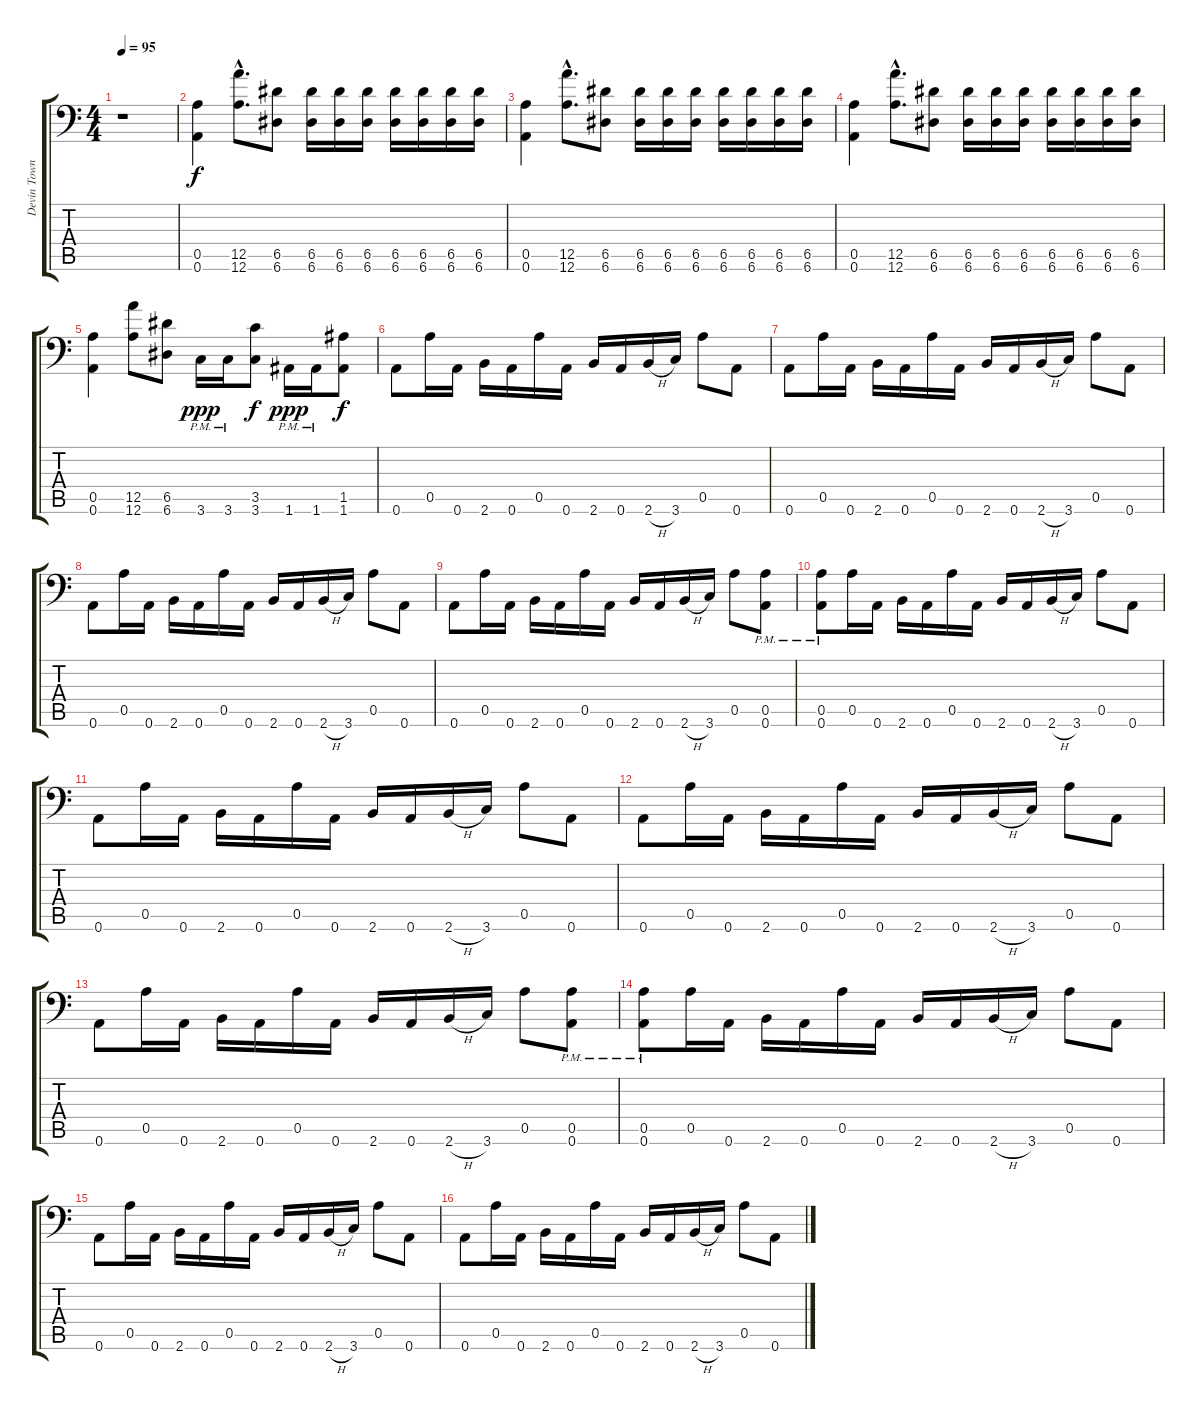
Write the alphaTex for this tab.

\track ("Devin Townsend" "Devin Town") {instrument distortionguitar}
\staff {score tabs}
\tuning (E4 A3 E3 A2 A2 A1) {hide}
\ts (4 4)
\tempo 95
\clef f4
\ks c
r.1{dy f} |
(0.5 0.6).4 (12.5{hac} 12.6{hac}).8{d} (6.5 6.6).8 (6.5 6.6).16 (6.5 6.6).16 (6.5 6.6).16 (6.5 6.6).16 (6.5 6.6).16 (6.5 6.6).16 (6.5 6.6).16 |
(0.5 0.6).4 (12.5{hac} 12.6{hac}).8{d} (6.5 6.6).8 (6.5 6.6).16 (6.5 6.6).16 (6.5 6.6).16 (6.5 6.6).16 (6.5 6.6).16 (6.5 6.6).16 (6.5 6.6).16 |
(0.5 0.6).4 (12.5{hac} 12.6{hac}).8{d} (6.5 6.6).8 (6.5 6.6).16 (6.5 6.6).16 (6.5 6.6).16 (6.5 6.6).16 (6.5 6.6).16 (6.5 6.6).16 (6.5 6.6).16 |
(0.5 0.6).4 (12.5 12.6).8 (6.5 6.6).8 3.6{pm}.16{dy ppp} 3.6{pm}.16 (3.5 3.6).8{dy f} 1.6{pm}.16{dy ppp} 1.6{pm}.16 (1.5 1.6).8{dy f} |
0.6.8 0.5.16 0.6.16 2.6.16 0.6.16 0.5.16 0.6.16 2.6.16 0.6.16 2.6{h}.16 3.6.16 0.5.8 0.6.8 |
0.6.8 0.5.16 0.6.16 2.6.16 0.6.16 0.5.16 0.6.16 2.6.16 0.6.16 2.6{h}.16 3.6.16 0.5.8 0.6.8 |
0.6.8 0.5.16 0.6.16 2.6.16 0.6.16 0.5.16 0.6.16 2.6.16 0.6.16 2.6{h}.16 3.6.16 0.5.8 0.6.8 |
0.6.8 0.5.16 0.6.16 2.6.16 0.6.16 0.5.16 0.6.16 2.6.16 0.6.16 2.6{h}.16 3.6.16 0.5.8 (0.5{pm} 0.6{pm}).8 |
(0.5{pm} 0.6{pm}).8 0.5.16 0.6.16 2.6.16 0.6.16 0.5.16 0.6.16 2.6.16 0.6.16 2.6{h}.16 3.6.16 0.5.8 0.6.8 |
0.6.8 0.5.16 0.6.16 2.6.16 0.6.16 0.5.16 0.6.16 2.6.16 0.6.16 2.6{h}.16 3.6.16 0.5.8 0.6.8 |
0.6.8 0.5.16 0.6.16 2.6.16 0.6.16 0.5.16 0.6.16 2.6.16 0.6.16 2.6{h}.16 3.6.16 0.5.8 0.6.8 |
0.6.8 0.5.16 0.6.16 2.6.16 0.6.16 0.5.16 0.6.16 2.6.16 0.6.16 2.6{h}.16 3.6.16 0.5.8 (0.5{pm} 0.6{pm}).8 |
(0.5{pm} 0.6{pm}).8 0.5.16 0.6.16 2.6.16 0.6.16 0.5.16 0.6.16 2.6.16 0.6.16 2.6{h}.16 3.6.16 0.5.8 0.6.8 |
0.6.8 0.5.16 0.6.16 2.6.16 0.6.16 0.5.16 0.6.16 2.6.16 0.6.16 2.6{h}.16 3.6.16 0.5.8 0.6.8 |
0.6.8 0.5.16 0.6.16 2.6.16 0.6.16 0.5.16 0.6.16 2.6.16 0.6.16 2.6{h}.16 3.6.16 0.5.8 0.6.8
